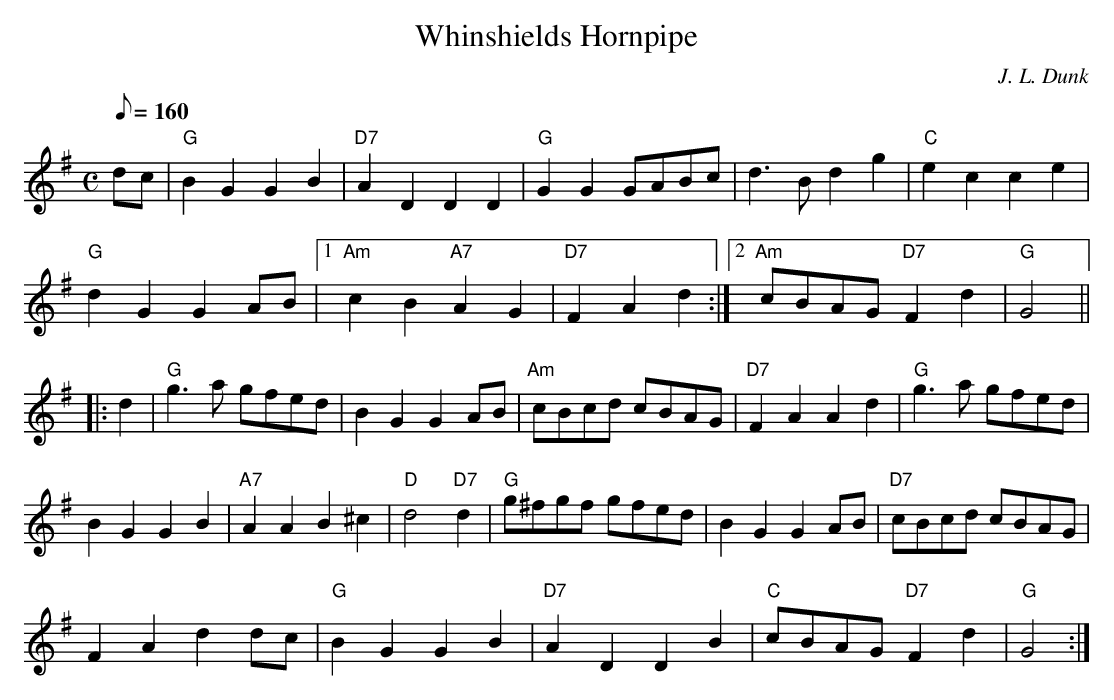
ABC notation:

X:1
T: Whinshields Hornpipe
C: J. L. Dunk
M: C
L: 1/8
Q: 160
K: Gmaj
dc |\
"G" B2 G2 G2 B2 | "D7" A2 D2 D2 D2 | "G" G2 G2 GABc |\
d2>B2 d2 g2 |"C" e2 c2 c2 e2 |
"G" d2 G2 G2 AB |\
[1 "Am" c2 B2 "A7" A2 G2 | "D7" F2 A2 d2 :|\
[2 "Am" cBAG "D7" F2 d2 | "G" G4 ||
|: d2 |\
"G" g2>a2 gfed | B2 G2 G2 AB | "Am" cBcd cBAG |\
"D7" F2 A2 A2 d2 | "G" g2>a2 gfed |
 B2 G2 G2 B2 | "A7" A2 A2 B2 ^c2 | "D" d4 "D7" d2 | "G" g^fgf gfed |\
 B2 G2 G2 AB | "D7" cBcd cBAG |
F2 A2 d2 dc | "G" B2 G2 G2 B2 | "D7" A2 D2 D2 B2 | "C" cBAG "D7" F2 d2 |\
"G" G4 :|
